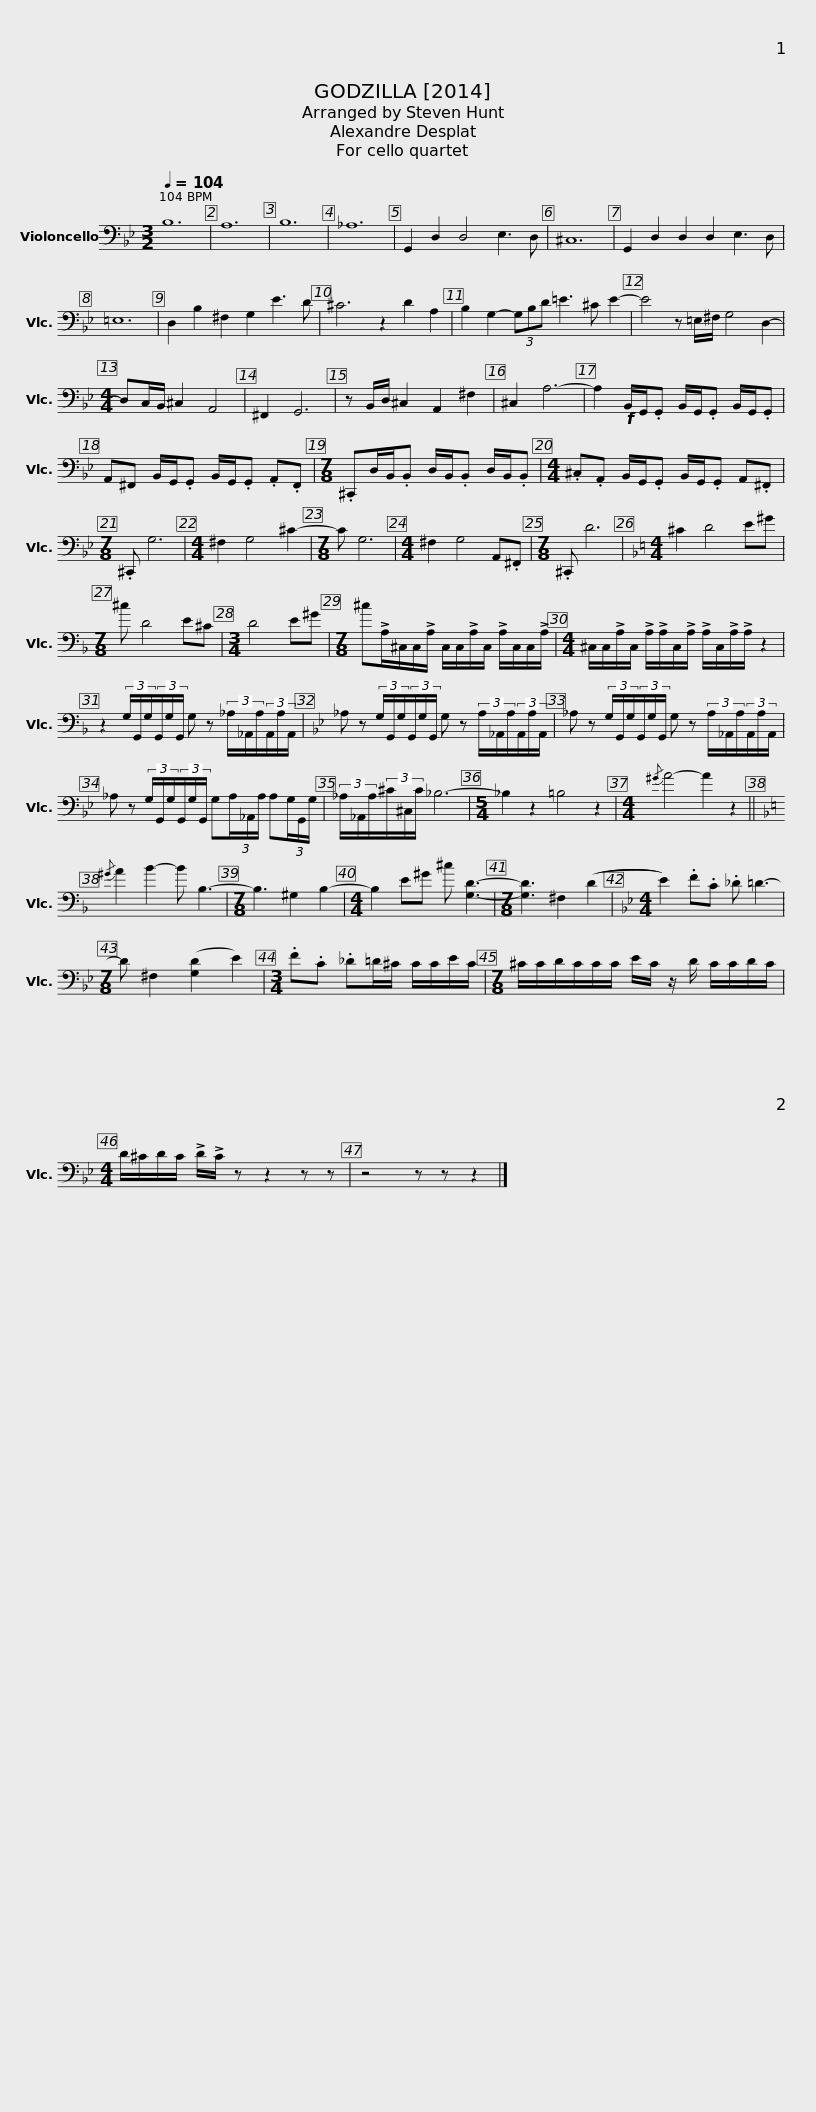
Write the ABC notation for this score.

X:1
L:1/8
Q:1/4=104
M:3/2
I:linebreak $
K:Bb
V:1 bass
V:1
 B,12 | A,12 | B,12 | _A,12 | G,,2 D,2 D,4 E,3 D, | %5
 ^C,12 | G,,2 D,2 D,2 D,2 E,3 D, | =E,12 | D,2 B,2 ^F,2 G,2 E3 D | ^C6 z2 D2 A,2 |$ %10
 B,2 G,2- (3G,B,D =E3 ^C E2- | E4 z =E,/^F,/ G,4 D,2- |[M:4/4] D,C,/B,,/ ^C,2 A,,4 | ^F,,2 G,,6 | z B,,/D,/ ^C,2 A,,2 ^F,2 | %15
 ^C,2 A,6- | A,2!f! B,,/G,,/.G,, B,,/G,,/.G,, B,,/G,,/.G,, |$ A,,^F,, B,,/G,,/.G,, B,,/G,,/.G,, .A,,.F,, |[M:7/8] .^C,,D,/B,,/.B,, D,/B,,/.B,, D,/B,,/.B,, |[M:4/4] .^C,.A,, B,,/G,,/.G,, B,,/G,,/.G,, A,,.^F,, | %20
[M:7/8] .^C,, G,6 |[M:4/4] ^F,2 G,4 ^C2- |[M:7/8] C G,6 |$[M:4/4] ^F,2 G,4 A,,.^F,, |[M:7/8] .^C,, D6 | %25
[K:F][M:4/4] ^C2 D4 E^G |[M:7/8] ^c D4 E^C |[M:3/4] D4 E^G |[M:7/8] ^c!>!A,/^C,/C,/!>!A,/ C,/C,/!>!A,/C,/ !>!A,/C,/C,/!>!A,/ |$[M:4/4] ^C,/C,/!>!A,/C,/ !>!A,/!>!A,/C,/!>!A,/ !>!A,/C,/!>!A,/!>!A,/ z2 | %30
 z2 (3G,/G,,/G,/(3G,,/G,/G,,/ G, z (3_A,/_A,,/A,/(3A,,/A,/A,,/ |[K:Bb] _A, z (3G,/G,,/G,/(3G,,/G,/G,,/ G, z (3A,/_A,,/A,/(3A,,/A,/A,,/ |$ _A, z (3G,/G,,/G,/(3G,,/G,/G,,/ G, z (3A,/_A,,/A,/(3A,,/A,/A,,/ | _A, z (3G,/G,,/G,/(3G,,/G,/G,,/ G,(3A,/_A,,/A,/ A,(3G,/G,,/G,/ | (3_A,/_A,,/A,/(3^C/^C,/C/ _B,6- | %35
[M:5/4] _B,2 z2 =B,4 z2 |[M:4/4]{/^G} A4- A2 z2 ||$[K:F]{/^G} A2 B2- B B,3- |[M:7/8] B,3 ^G,2 B,2- |[M:4/4] B,2 E^G ^c [G,D]3- | %40
[M:7/8] [G,D]3 ^F,2 ((D2 |[K:Bb][M:4/4] E2)) .F.C ._D =D3- |[M:7/8] D ^F,2 ([G,D]2 E2) |$[M:3/4] .F.C ._D=D/^C/ C/C/E/C/ |[M:7/8] ^C/C/D/C/C/C/ E/C/ z/ D/ C/C/D/C/ | %45
[M:4/4] D/^C/D/C/ !>!D/!>!C/ z z2 z z | z4 z z z2 |] %47
